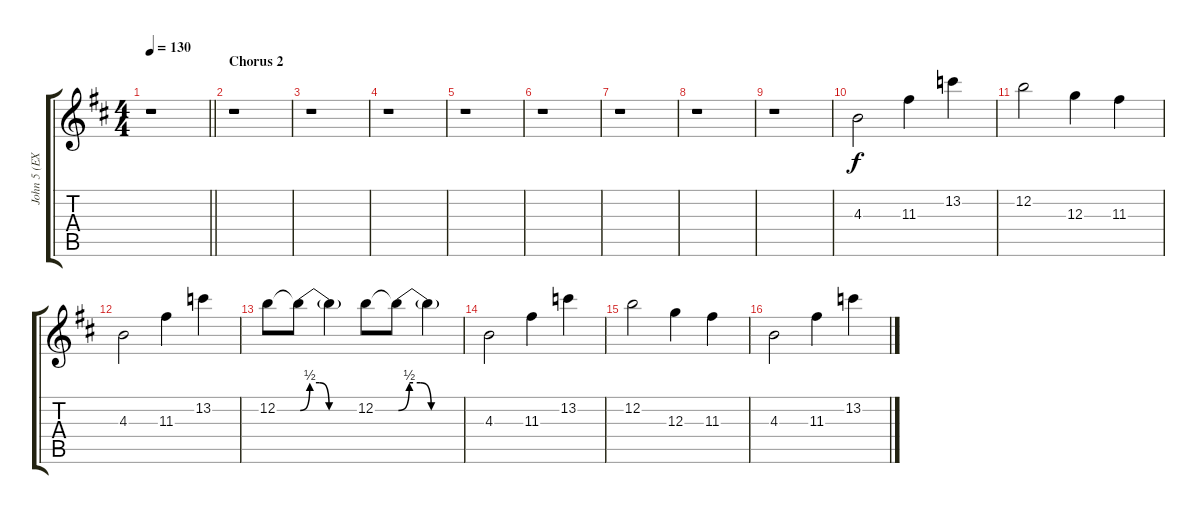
\track ("John 5 (EXTRA2)" "John 5 (EX") {instrument overdrivenguitar}
\staff {score tabs}
\tuning (E4 B3 G3 D3 A2 B1) {hide}
\ts (4 4)
\tempo 130
\clef g2
\barLineRight lightlight
\ks d
r.1{dy f} |
\section ("" "Chorus 2")
r.1 |
r.1 |
r.1 |
r.1 |
r.1 |
r.1 |
r.1 |
r.1 |
4.3.2{balance 16} 11.3.4 13.2.4 |
12.2.2 12.3.4 11.3.4 |
4.3.2 11.3.4 13.2.4 |
12.2.8 12.2{be (custom 0 0 10 2 20 2 30 0 60 0) t}.8 12.2{t}.4 12.2.8 12.2{be (custom 0 0 10 2 20 2 30 0 60 0) t}.8 12.2{t}.4 |
4.3.2 11.3.4 13.2.4 |
12.2.2 12.3.4 11.3.4 |
4.3.2 11.3.4 13.2.4
